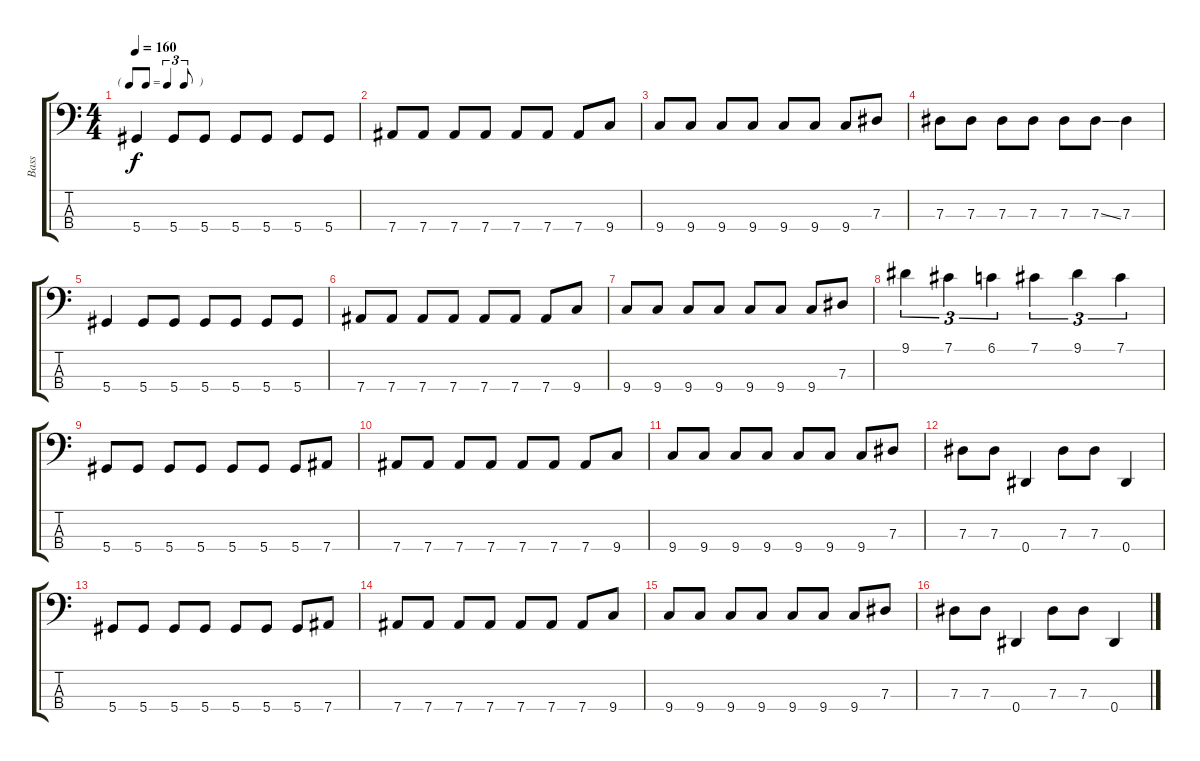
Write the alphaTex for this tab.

\track ("Bass" "Bass") {instrument electricbasspick}
\staff {score tabs}
\tuning (Gb2 Db2 Ab1 Eb1) {hide}
\ts (4 4)
\tf triplet8th
\tempo 160
\clef f4
\ks c
5.4.4{dy f} 5.4.8 5.4.8 5.4.8 5.4.8 5.4.8 5.4.8 |
7.4.8 7.4.8 7.4.8 7.4.8 7.4.8 7.4.8 7.4.8 9.4.8 |
9.4.8 9.4.8 9.4.8 9.4.8 9.4.8 9.4.8 9.4.8 7.3.8 |
7.3.8 7.3.8 7.3.8 7.3.8 7.3.8 7.3{ss}.8 7.3.4 |
5.4.4 5.4.8 5.4.8 5.4.8 5.4.8 5.4.8 5.4.8 |
7.4.8 7.4.8 7.4.8 7.4.8 7.4.8 7.4.8 7.4.8 9.4.8 |
9.4.8 9.4.8 9.4.8 9.4.8 9.4.8 9.4.8 9.4.8 7.3.8 |
9.1.4{tu (3 2)} 7.1.4{tu (3 2)} 6.1.4{tu (3 2)} 7.1.4{tu (3 2)} 9.1.4{tu (3 2)} 7.1.4{tu (3 2)} |
5.4.8 5.4.8 5.4.8 5.4.8 5.4.8 5.4.8 5.4.8 7.4.8 |
7.4.8 7.4.8 7.4.8 7.4.8 7.4.8 7.4.8 7.4.8 9.4.8 |
9.4.8 9.4.8 9.4.8 9.4.8 9.4.8 9.4.8 9.4.8 7.3.8 |
7.3.8 7.3.8 0.4.4 7.3.8 7.3.8 0.4.4 |
5.4.8 5.4.8 5.4.8 5.4.8 5.4.8 5.4.8 5.4.8 7.4.8 |
7.4.8 7.4.8 7.4.8 7.4.8 7.4.8 7.4.8 7.4.8 9.4.8 |
9.4.8 9.4.8 9.4.8 9.4.8 9.4.8 9.4.8 9.4.8 7.3.8 |
7.3.8 7.3.8 0.4.4 7.3.8 7.3.8 0.4.4
